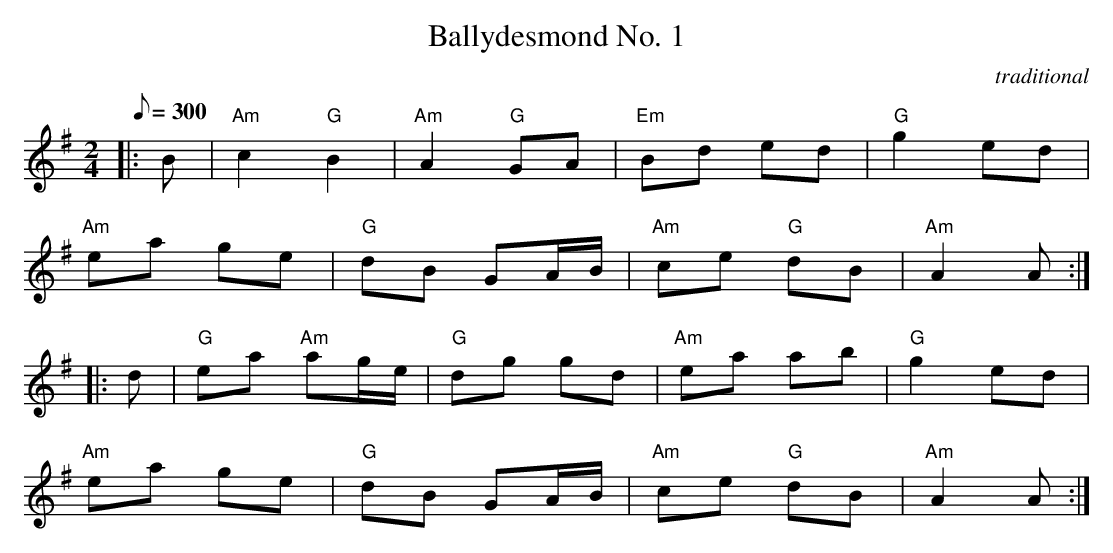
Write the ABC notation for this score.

X:1
T:Ballydesmond No. 1
M:2/4
L:1/8
Q:300
C:traditional
K:G Maj
|:B|"Am"c2"G"B2|"Am"A2"G"GA|"Em"Bd ed|"G"g2ed|!
"Am"ea ge|"G"dB GA/2B/2|"Am"ce "G"dB|"Am"A2A:|!
|:d|"G"ea "Am"ag/2e/2|"G"dg gd|"Am"ea ab|"G"g2ed|!
"Am"ea ge|"G"dB GA/2B/2|"Am"ce "G"dB|"Am"A2A:|
